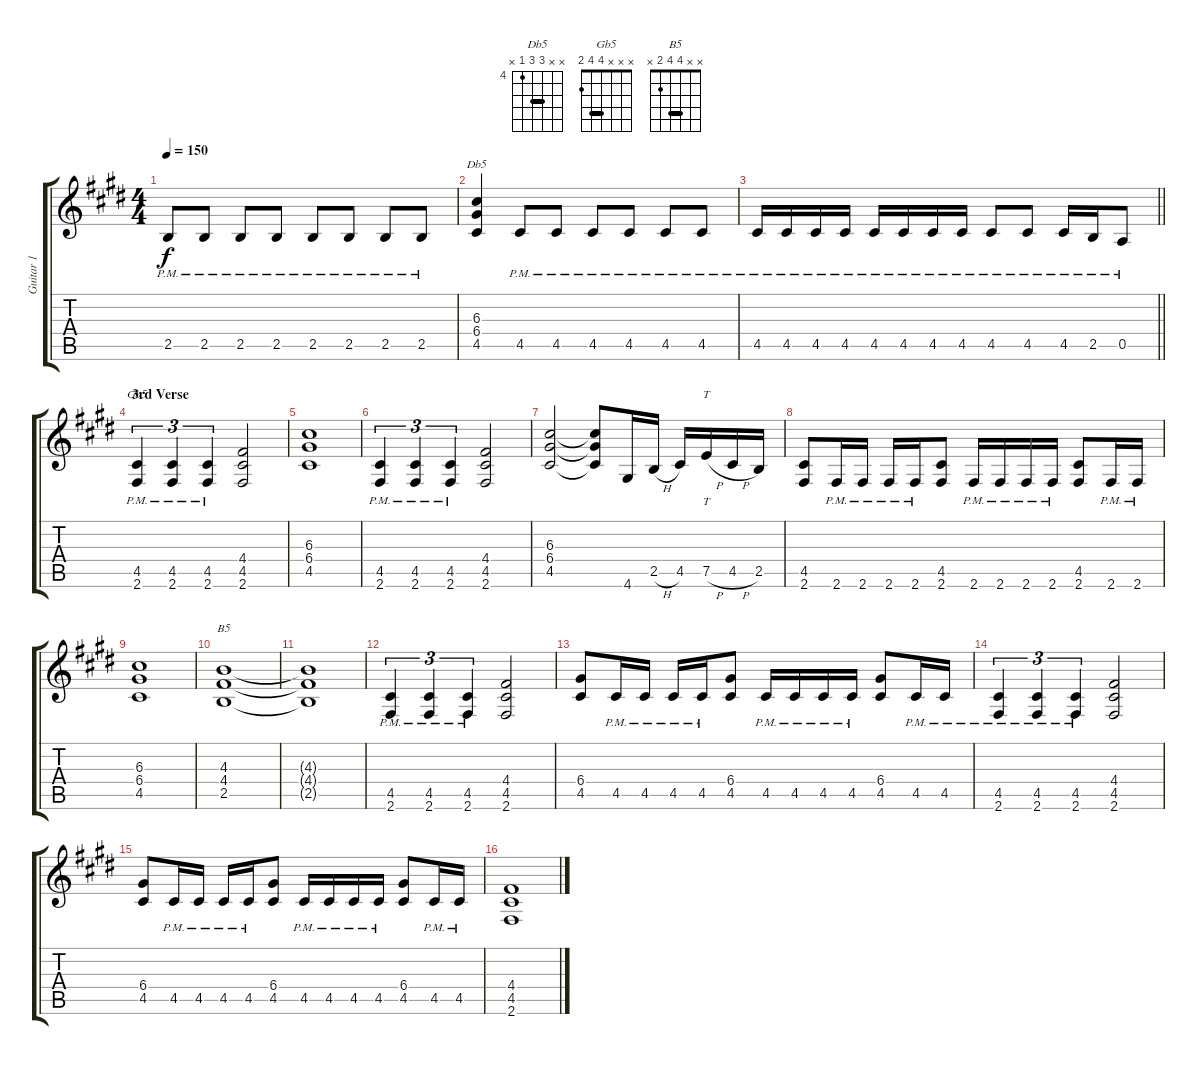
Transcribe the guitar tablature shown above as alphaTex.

\track ("Guitar 1" "Guitar 1") {instrument distortionguitar}
\staff {score tabs}
\tuning (E4 B3 G3 D3 A2 E2) {hide}
\chord ("Db5" x x 6 6 4 x) {firstfret 4 barre 6}
\chord ("Gb5" x x x 4 4 2) {barre 4}
\chord ("B5" x x 4 4 2 x) {barre 4}
\ts (4 4)
\tempo 150
\clef g2
\ks c#minor
2.5{pm}.8{dy f} 2.5{pm}.8 2.5{pm}.8 2.5{pm}.8 2.5{pm}.8 2.5{pm}.8 2.5{pm}.8 2.5{pm}.8 |
(6.3 6.4 4.5).4{ch "Db5"} 4.5{pm}.8 4.5{pm}.8 4.5{pm}.8 4.5{pm}.8 4.5{pm}.8 4.5{pm}.8 |
\barLineRight lightlight
4.5{pm}.16 4.5{pm}.16 4.5{pm}.16 4.5{pm}.16 4.5{pm}.16 4.5{pm}.16 4.5{pm}.16 4.5{pm}.16 4.5{pm}.8 4.5{pm}.8 4.5{pm}.16 2.5{pm}.16 0.5{pm}.8 |
\section ("" "3rd Verse")
(4.5{pm} 2.6{pm}).4{tu (3 2) ch "Gb5"} (4.5{pm} 2.6{pm}).4{tu (3 2)} (4.5{pm} 2.6{pm}).4{tu (3 2)} (4.4 4.5 2.6).2 |
(6.3 6.4 4.5).1 |
(4.5{pm} 2.6{pm}).4{tu (3 2)} (4.5{pm} 2.6{pm}).4{tu (3 2)} (4.5{pm} 2.6{pm}).4{tu (3 2)} (4.4 4.5 2.6).2 |
(6.3 6.4 4.5).2 (6.3{t} 6.4{t} 4.5{t}).8 4.6.16 2.5{h}.16 4.5.16 7.5{h}.16{tt} 4.5{h}.16 2.5.16 |
(4.5 2.6).8 2.6{pm}.16 2.6{pm}.16 2.6{pm}.16 2.6{pm}.16 (4.5 2.6).8 2.6{pm}.16 2.6{pm}.16 2.6{pm}.16 2.6{pm}.16 (4.5 2.6).8 2.6{pm}.16 2.6{pm}.16 |
(6.3 6.4 4.5).1 |
(4.3 4.4 2.5).1{ch "B5"} |
(4.3{t} 4.4{t} 2.5{t}).1 |
(4.5{pm} 2.6{pm}).4{tu (3 2)} (4.5{pm} 2.6{pm}).4{tu (3 2)} (4.5{pm} 2.6{pm}).4{tu (3 2)} (4.4 4.5 2.6).2 |
(6.4 4.5).8 4.5{pm}.16 4.5{pm}.16 4.5{pm}.16 4.5{pm}.16 (6.4 4.5).8 4.5{pm}.16 4.5{pm}.16 4.5{pm}.16 4.5{pm}.16 (6.4 4.5).8 4.5{pm}.16 4.5{pm}.16 |
(4.5{pm} 2.6{pm}).4{tu (3 2)} (4.5{pm} 2.6{pm}).4{tu (3 2)} (4.5{pm} 2.6{pm}).4{tu (3 2)} (4.4 4.5 2.6).2 |
(6.4 4.5).8 4.5{pm}.16 4.5{pm}.16 4.5{pm}.16 4.5{pm}.16 (6.4 4.5).8 4.5{pm}.16 4.5{pm}.16 4.5{pm}.16 4.5{pm}.16 (6.4 4.5).8 4.5{pm}.16 4.5{pm}.16 |
(4.4 4.5 2.6).1
